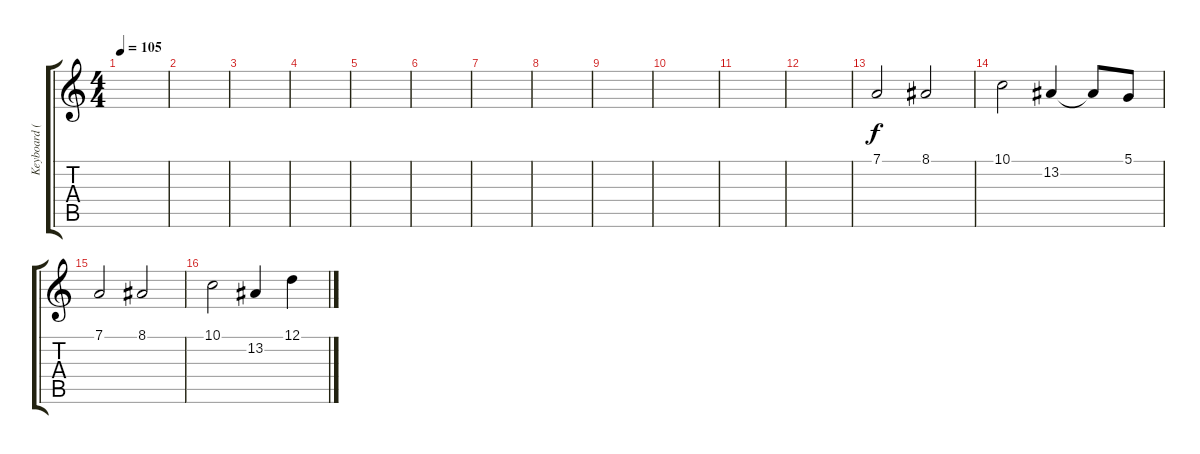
\track ("Keyboard (Flake)" "Keyboard (") {instrument tremolostrings}
\staff {score tabs}
\tuning (D4 A3 F3 C3 G2 C2) {hide}
\ts (4 4)
\tempo 105
\clef g2
\ks c
|
|
|
|
|
|
|
|
|
|
|
|
7.1.2 8.1.2 |
10.1.2 13.2.4 13.2{t}.8 5.1.8 |
7.1.2 8.1.2 |
10.1.2 13.2.4 12.1.4
